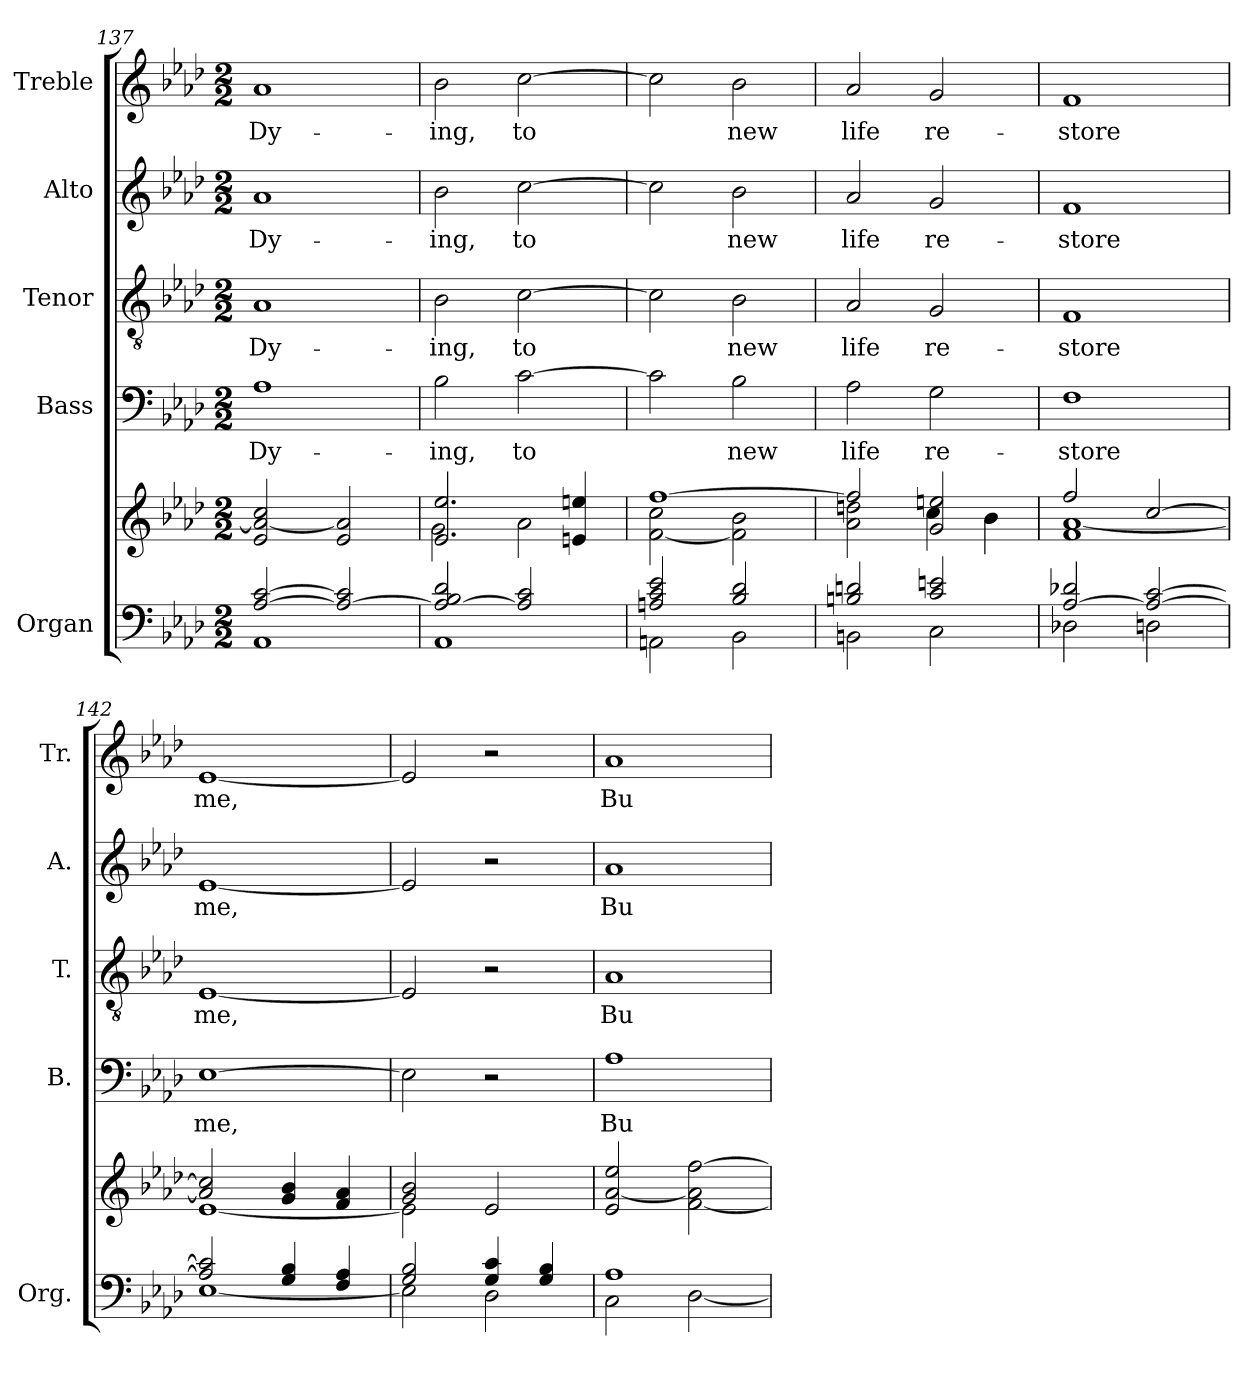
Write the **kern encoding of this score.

**kern	**kern	**kern	**text	**kern	**text	**kern	**text	**kern	**text
*part5	*part5	*part4	*part4	*part3	*part3	*part2	*part2	*part1	*part1
*staff6	*staff5	*staff4	*staff4	*staff3	*staff3	*staff2	*staff2	*staff1	*staff1
*I"Organ	*	*I"Bass	*	*I"Tenor	*	*I"Alto	*	*I"Treble	*
*I'Org.	*	*I'B.	*	*I'T.	*	*I'A.	*	*I'Tr.	*
*clefF4	*clefG2	*clefF4	*	*clefGv2	*	*clefG2	*	*clefG2	*
*	*	*	*	*ITrd7c12	*	*	*	*	*
*k[b-e-a-d-]	*k[b-e-a-d-]	*k[b-e-a-d-]	*	*k[b-e-a-d-]	*	*k[b-e-a-d-]	*	*k[b-e-a-d-]	*
*A-:	*A-:	*A-:	*	*A-:	*	*A-:	*	*A-:	*
*M2/2	*M2/2	*M2/2	*	*M2/2	*	*M2/2	*	*M2/2	*
=137	=137	=137	=137	=137	=137	=137	=137	=137	=137
*^	*	*	*	*	*	*	*	*	*
!	!	!	!	!LO:LY:b:color=#000000	!	!	!	!	!	!
!	!	!	!	!	!	!LO:LY:b:color=#000000	!	!	!	!
!	!	!	!	!	!	!	!	!LO:LY:b:color=#000000	!	!
!	!	!	!	!	!	!	!	!	!	!LO:LY:b:color=#000000
[2A-i/ [2ci	1AA-i	2e-i/ 2a-i_ 2cci	1A-i	Dy-	1AA-i	Dy-	1a-i	Dy-	1a-i	Dy-
2A-i/_ 2ci]	.	2e-i/ 2a-i]	.	.	.	.	.	.	.	.
=138	=138	=138	=138	=138	=138	=138	=138	=138	=138	=138
*	*	*^	*	*	*	*	*	*	*	*
!	!	!	!	!	!LO:LY:b:color=#000000	!	!	!	!	!	!
!	!	!	!	!	!	!	!LO:LY:b:color=#000000	!	!	!	!
!	!	!	!	!	!	!	!	!	!LO:LY:b:color=#000000	!	!
!	!	!	!	!	!	!	!	!	!	!	!LO:LY:b:color=#000000
2A-i/_ 2B-i 2d-i	1AA-i	2.e-i/ 2.ee-i	2gi\	2B-i\	-ing,	2BB-i\	-ing,	2b-i\	-ing,	2b-i\	-ing,
!	!	!	!	!	!LO:LY:b:color=#000000	!	!	!	!	!	!
!	!	!	!	!	!	!	!LO:LY:b:color=#000000	!	!	!	!
!	!	!	!	!	!	!	!	!	!LO:LY:b:color=#000000	!	!
!	!	!	!	!	!	!	!	!	!	!	!LO:LY:b:color=#000000
2A-i/] 2ci	.	.	2a-i\	[2ci\	to	[2Ci\	to	[2cci\	to	[2cci\	to
.	.	4eni/ 4eeni	.	.	.	.	.	.	.	.	.
=139	=139	=139	=139	=139	=139	=139	=139	=139	=139	=139	=139
2Ani/ 2ci 2e-i	2AAni\	[1ffi	[2fi\ 2cci	2ci\]	.	2Ci\]	.	2cci\]	.	2cci\]	.
!	!	!	!	!	!LO:LY:b:color=#000000	!	!	!	!	!	!
!	!	!	!	!	!	!	!LO:LY:b:color=#000000	!	!	!	!
!	!	!	!	!	!	!	!	!	!LO:LY:b:color=#000000	!	!
!	!	!	!	!	!	!	!	!	!	!	!LO:LY:b:color=#000000
2B-i/ 2d-i	2BB-i\	.	2fi\] 2b-i	2B-i\	new	2BB-i\	new	2b-i\	new	2b-i\	new
=140	=140	=140	=140	=140	=140	=140	=140	=140	=140	=140	=140
!	!	!	!	!	!LO:LY:b:color=#000000	!	!	!	!	!	!
!	!	!	!	!	!	!	!LO:LY:b:color=#000000	!	!	!	!
!	!	!	!	!	!	!	!	!	!LO:LY:b:color=#000000	!	!
!	!	!	!	!	!	!	!	!	!	!	!LO:LY:b:color=#000000
2Bni/ 2dni	2BBni\	2ffi/]	2a-i\ 2ddni	2A-i\	life	2AA-i/	life	2a-i/	life	2a-i/	life
!	!	!	!	!	!LO:LY:b:color=#000000	!	!	!	!	!	!
!	!	!	!	!	!	!	!LO:LY:b:color=#000000	!	!	!	!
!	!	!	!	!	!	!	!	!	!LO:LY:b:color=#000000	!	!
!	!	!	!	!	!	!	!	!	!	!	!LO:LY:b:color=#000000
2ci/ 2eni	2Ci\	2gi/ 2eeni	4cci\	2Gi\	re-	2GGi/	re-	2gi/	re-	2gi/	re-
.	.	.	4b-i\	.	.	.	.	.	.	.	.
=141	=141	=141	=141	=141	=141	=141	=141	=141	=141	=141	=141
!	!	!	!	!	!LO:LY:b:color=#000000	!	!	!	!	!	!
!	!	!	!	!	!	!	!LO:LY:b:color=#000000	!	!	!	!
!	!	!	!	!	!	!	!	!	!LO:LY:b:color=#000000	!	!
!	!	!	!	!	!	!	!	!	!	!	!LO:LY:b:color=#000000
[2A-i/ 2d-Xi	2D-Xi\	2ffi/	1fi [1a-i	1Fi	-store	1FFi	-store	1fi	-store	1fi	-store
2A-i/_ [2ci	2Dni\	[2cci/	.	.	.	.	.	.	.	.	.
=142	=142	=142	=142	=142	=142	=142	=142	=142	=142	=142	=142
!	!	!	!	!	!LO:LY:b:color=#000000	!	!	!	!	!	!
!	!	!	!	!	!	!	!LO:LY:b:color=#000000	!	!	!	!
!	!	!	!	!	!	!	!	!	!LO:LY:b:color=#000000	!	!
!	!	!	!	!	!	!	!	!	!	!	!LO:LY:b:color=#000000
2A-i/] 2ci]	[1E-i	2a-i/] 2cci]	[1e-i	[1E-i	me,	[1EE-i	me,	[1e-i	me,	[1e-i	me,
4Gi/ 4B-i	.	4gi/ 4b-i	.	.	.	.	.	.	.	.	.
4Fi/ 4A-i	.	4fi/ 4a-i	.	.	.	.	.	.	.	.	.
=143	=143	=143	=143	=143	=143	=143	=143	=143	=143	=143	=143
2Gi/ 2B-i	2E-i\]	2gi/ 2b-i	2e-i\]	2E-i\]	.	2EE-i/]	.	2e-i/]	.	2e-i/]	.
4Gi/ 4ci	2D-i\	2e-i/	2ryy	2r	.	2r	.	2r	.	2r	.
4Gi/ 4B-i	.	.	.	.	.	.	.	.	.	.	.
*	*	*v	*v	*	*	*	*	*	*	*	*
!!LO:LB:g=z
=144	=144	=144	=144	=144	=144	=144	=144	=144	=144	=144
!	!	!	!	!LO:LY:b:color=#000000	!	!	!	!	!	!
!	!	!	!	!	!	!LO:LY:b:color=#000000	!	!	!	!
!	!	!	!	!	!	!	!	!LO:LY:b:color=#000000	!	!
!	!	!	!	!	!	!	!	!	!	!LO:LY:b:color=#000000
1A-i	2Ci\	2e-i/ [2a-i 2ee-i	1A-i	Bu-	1AA-i	Bu-	1a-i	Bu-	1a-i	Bu-
.	[2D-i\	[2fi\ 2a-i] [2ffi	.	.	.	.	.	.	.	.
*v	*v	*	*	*	*	*	*	*	*	*
=	=	=	=	=	=	=	=	=	=
*-	*-	*-	*-	*-	*-	*-	*-	*-	*-
